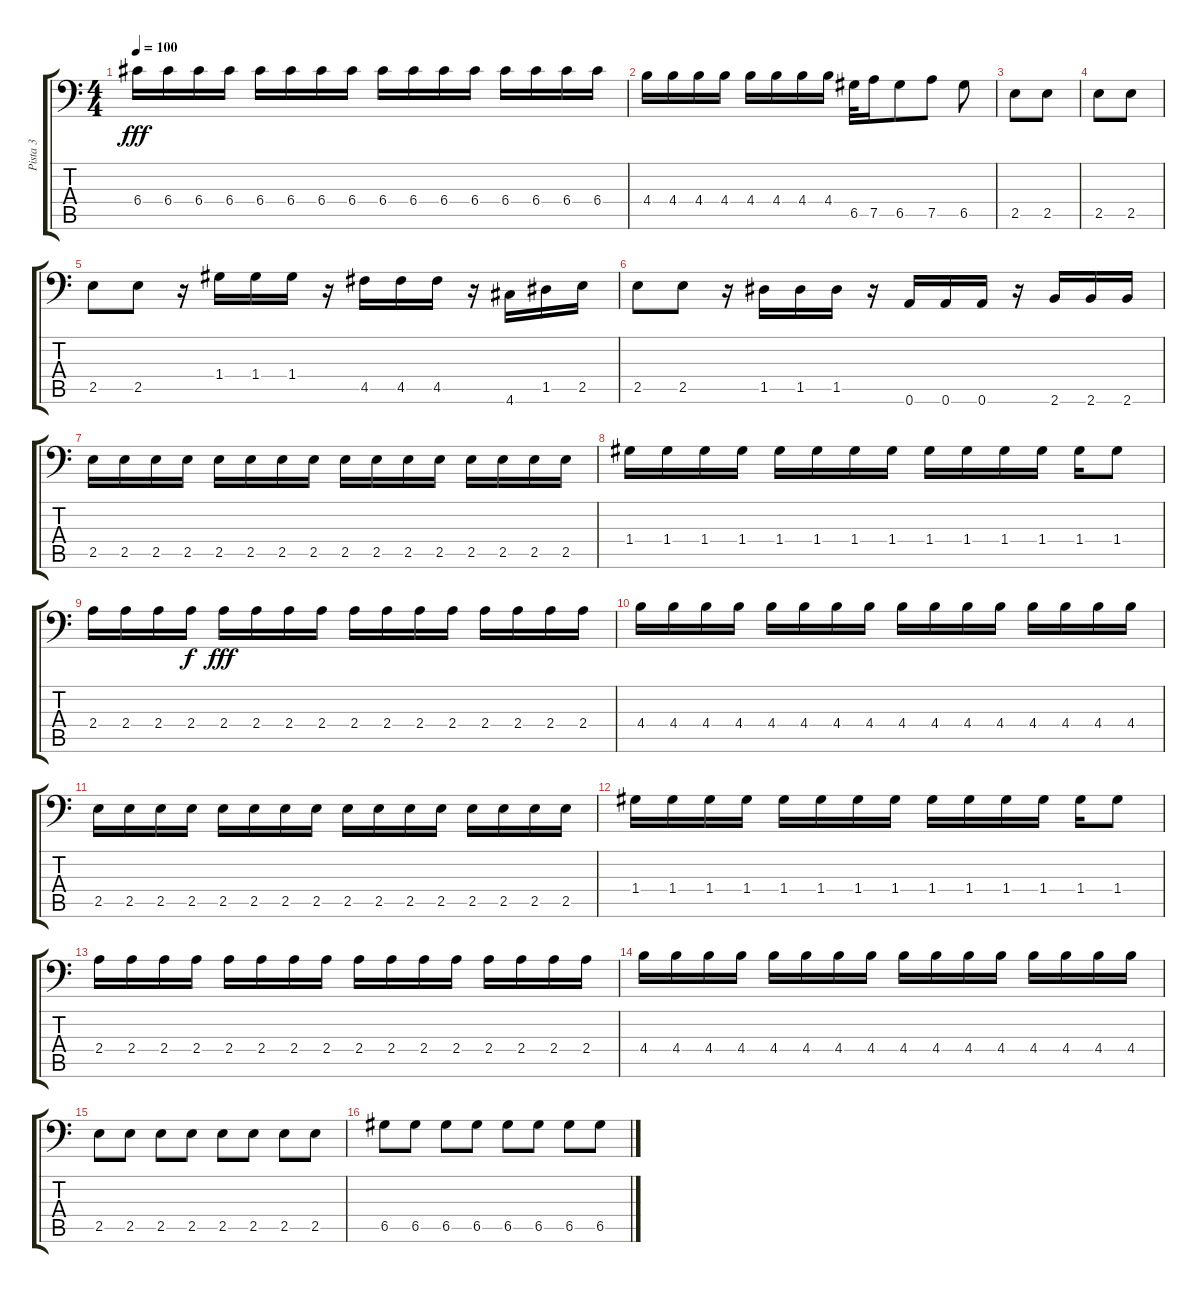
\track ("Pista 3" "Pista 3") {instrument electricbassfinger}
\staff {score tabs}
\tuning (A3 E3 C3 G2 D2 A1) {hide}
\ts (4 4)
\tempo 100
\clef f4
\ks c
6.4.16{dy fff} 6.4.16 6.4.16 6.4.16 6.4.16 6.4.16 6.4.16 6.4.16 6.4.16 6.4.16 6.4.16 6.4.16 6.4.16 6.4.16 6.4.16 6.4.16 |
4.4.16 4.4.16 4.4.16 4.4.16 4.4.16 4.4.16 4.4.16 4.4.16 6.5.32 7.5.16 6.5.8 7.5.8 6.5.8 |
2.5.8 2.5.8 |
2.5.8 2.5.8 |
2.5.8 2.5.8 r.16 1.4.16 1.4.16 1.4.16 r.16 4.5.16 4.5.16 4.5.16 r.16 4.6.16 1.5.16 2.5.16 |
2.5.8 2.5.8 r.16 1.5.16 1.5.16 1.5.16 r.16 0.6.16 0.6.16 0.6.16 r.16 2.6.16 2.6.16 2.6.16 |
2.5.16{volume 8} 2.5.16{volume 8} 2.5.16{volume 8} 2.5.16{volume 8} 2.5.16{volume 8} 2.5.16{volume 8} 2.5.16{volume 8} 2.5.16{volume 8} 2.5.16{volume 8} 2.5.16{volume 8} 2.5.16{volume 8} 2.5.16{volume 8} 2.5.16{volume 8} 2.5.16{volume 8} 2.5.16{volume 8} 2.5.16{volume 8} |
1.4.16 1.4.16 1.4.16 1.4.16 1.4.16 1.4.16 1.4.16 1.4.16 1.4.16 1.4.16 1.4.16 1.4.16 1.4.16 1.4.8 |
2.4.16 2.4.16 2.4.16 2.4.16{dy f} 2.4.16{dy fff} 2.4.16 2.4.16 2.4.16 2.4.16 2.4.16 2.4.16 2.4.16 2.4.16 2.4.16 2.4.16 2.4.16 |
4.4.16 4.4.16 4.4.16 4.4.16 4.4.16 4.4.16 4.4.16 4.4.16 4.4.16 4.4.16 4.4.16 4.4.16 4.4.16 4.4.16 4.4.16 4.4.16 |
2.5.16 2.5.16 2.5.16 2.5.16 2.5.16 2.5.16 2.5.16 2.5.16 2.5.16 2.5.16 2.5.16 2.5.16 2.5.16 2.5.16 2.5.16 2.5.16 |
1.4.16 1.4.16 1.4.16 1.4.16 1.4.16 1.4.16 1.4.16 1.4.16 1.4.16 1.4.16 1.4.16 1.4.16 1.4.16 1.4.8 |
2.4.16 2.4.16 2.4.16 2.4.16 2.4.16 2.4.16 2.4.16 2.4.16 2.4.16 2.4.16 2.4.16 2.4.16 2.4.16 2.4.16 2.4.16 2.4.16 |
4.4.16 4.4.16 4.4.16 4.4.16 4.4.16 4.4.16 4.4.16 4.4.16 4.4.16 4.4.16 4.4.16 4.4.16 4.4.16 4.4.16 4.4.16 4.4.16 |
2.5.8 2.5.8 2.5.8 2.5.8 2.5.8 2.5.8 2.5.8 2.5.8 |
6.5.8 6.5.8 6.5.8 6.5.8 6.5.8 6.5.8 6.5.8 6.5.8
